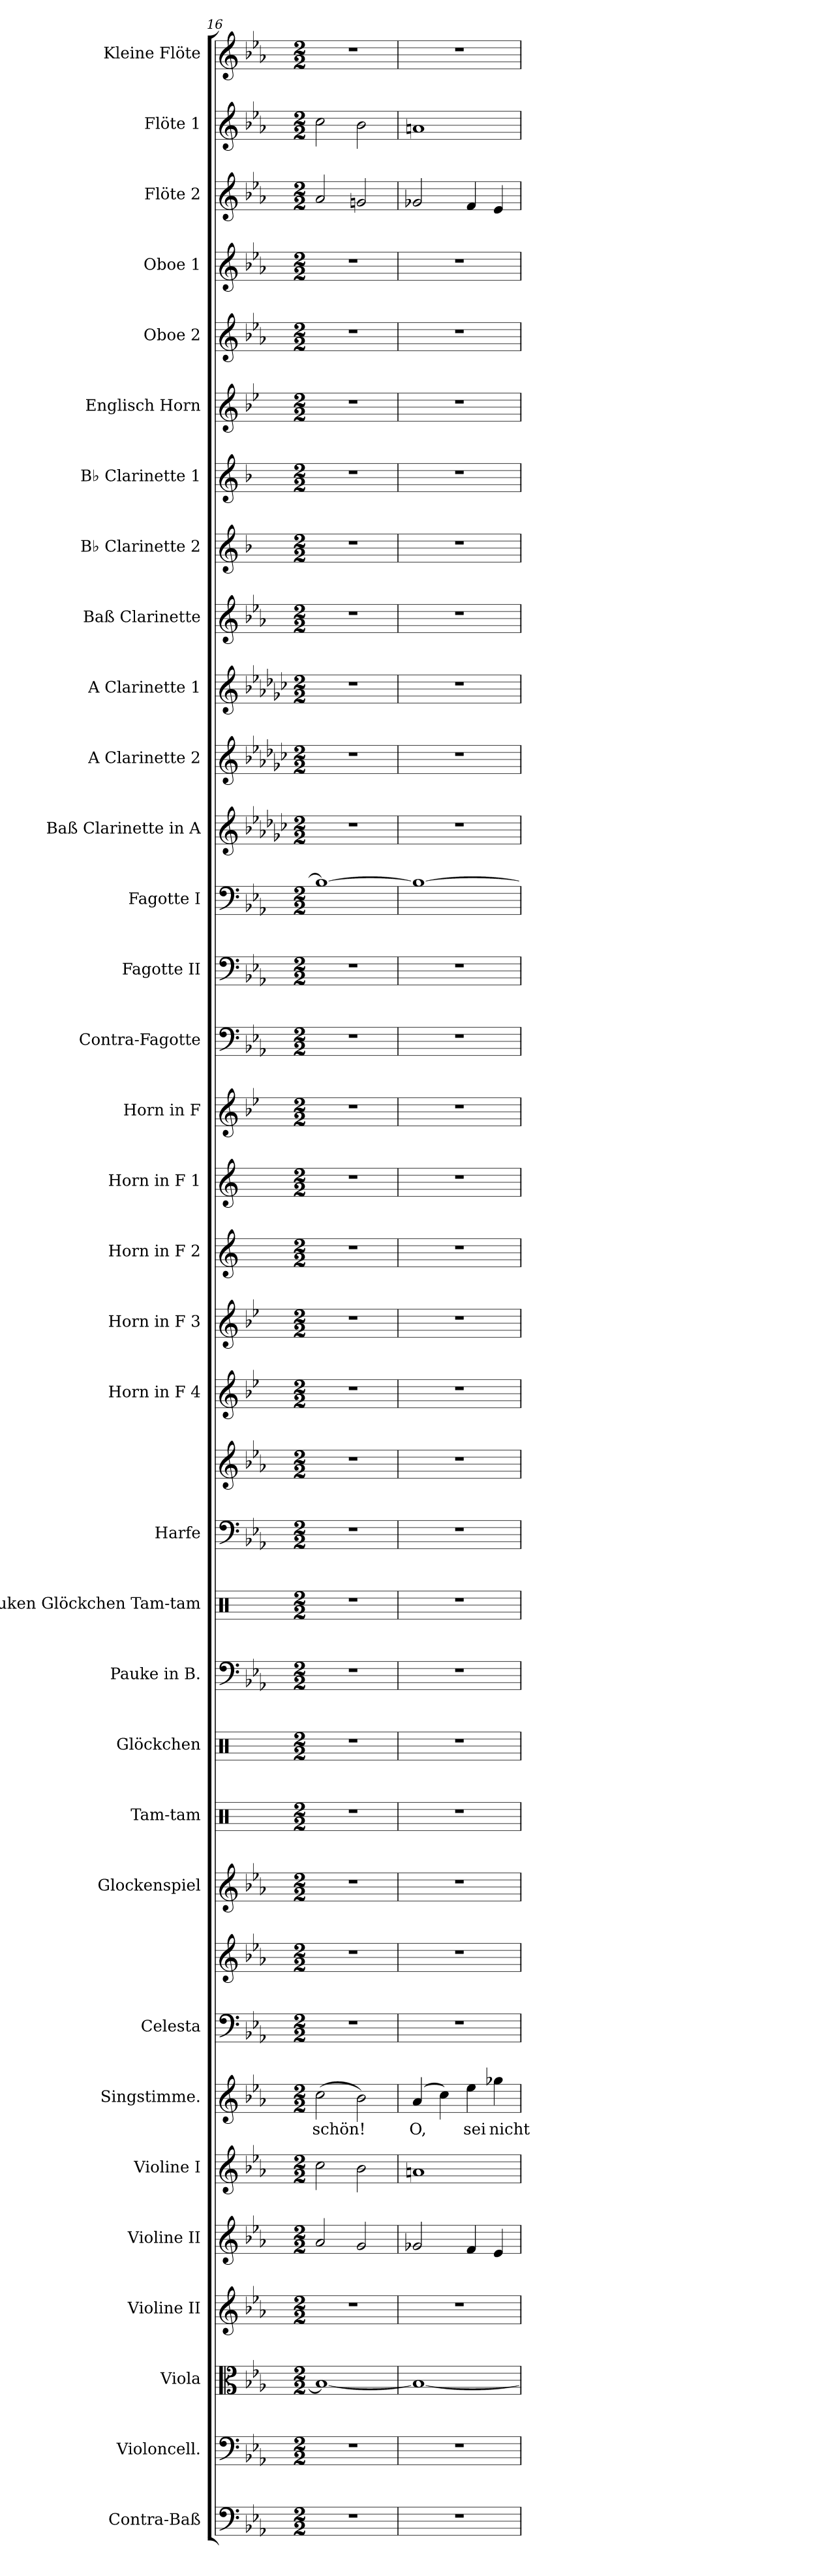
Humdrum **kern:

**kern	**kern	**kern	**kern	**kern	**kern	**kern	**text	**kern	**kern	**kern	**kern	**kern	**kern	**kern	**kern	**kern	**kern	**kern	**kern	**kern	**kern	**kern	**kern	**kern	**kern	**kern	**kern	**kern	**kern	**kern	**kern	**kern	**kern	**kern	**kern	**kern
*part34	*part33	*part32	*part31	*part30	*part29	*part28	*part28	*part27	*part27	*part26	*part25	*part24	*part23	*part22	*part21	*part21	*part20	*part19	*part18	*part17	*part16	*part15	*part14	*part13	*part12	*part11	*part10	*part9	*part8	*part7	*part6	*part5	*part4	*part3	*part2	*part1
*staff36	*staff35	*staff34	*staff33	*staff32	*staff31	*staff30	*staff30	*staff29	*staff28	*staff27	*staff26	*staff25	*staff24	*staff23	*staff22	*staff21	*staff20	*staff19	*staff18	*staff17	*staff16	*staff15	*staff14	*staff13	*staff12	*staff11	*staff10	*staff9	*staff8	*staff7	*staff6	*staff5	*staff4	*staff3	*staff2	*staff1
*I"Contra-Baß	*I"Violoncell.	*I"Viola	*I"Violine II	*I"Violine II	*I"Violine I	*I"Singstimme.	*	*I"Celesta	*	*I"Glockenspiel	*I"Tam-tam	*I"Glöckchen	*I"Pauke in B.	*I"Pauken Glöckchen Tam-tam	*I"Harfe	*	*I"Horn in F 4	*I"Horn in F 3	*I"Horn in F 2	*I"Horn in F 1	*I"Horn in F	*I"Contra-Fagotte	*I"Fagotte II	*I"Fagotte I	*I"Baß Clarinette in A	*I"A Clarinette 2	*I"A Clarinette 1	*I"Baß Clarinette	*I"B♭ Clarinette 2	*I"B♭ Clarinette 1	*I"Englisch Horn	*I"Oboe 2	*I"Oboe 1	*I"Flöte 2	*I"Flöte 1	*I"Kleine Flöte
*I'C.-B.	*I'Vc.	*I'Vla.	*I'Vln. II	*I'Vln. II	*I'Vln. I	*I'Sgst.	*	*I'Cel.	*	*I'Glk.	*I'Tam-tam	*I'Gl.	*I'Pauke	*I'Tam-tam	*I'Hfe.	*	*I'Hn. 4	*I'Hn. 3	*I'Hn. 2	*I'Hn. 1	*	*I'C.-Fg.	*I'Fg. II	*I'Fg. I	*	*I'A Cl. 2	*I'A Cl. 1	*I'B. Cl.	*I'B♭ Cl. 2	*I'B♭ Cl. 1	*I'E. H.	*I'Ob. 2	*I'Ob. 1	*I'Fl. 2	*I'Fl. 1	*I'Kl. Fl.
!!LO:PB:g=z
*clefF4	*clefF4	*clefC3	*clefG2	*clefG2	*clefG2	*clefG2	*	*clefF4	*clefG2	*clefG2	*clefX	*clefX	*clefF4	*clefX	*clefF4	*clefG2	*clefG2	*clefG2	*clefG2	*clefG2	*clefG2	*clefF4	*clefF4	*clefF4	*clefG2	*clefG2	*clefG2	*clefG2	*clefG2	*clefG2	*clefG2	*clefG2	*clefG2	*clefG2	*clefG2	*clefG2
*ITrd7c12	*	*	*	*	*	*	*	*ITrd-7c-12	*ITrd-7c-12	*ITrd-14c-24	*	*	*	*	*	*	*ITrd4c7	*ITrd4c7	*ITrd4c7	*ITrd4c7	*ITrd4c7	*ITrd7c12	*	*	*ITrd2c3	*ITrd2c3	*ITrd2c3	*ITrd8c14	*ITrd1c2	*ITrd1c2	*ITrd4c7	*	*	*	*	*ITrd-7c-12
*k[b-e-a-]	*k[b-e-a-]	*k[b-e-a-]	*k[b-e-a-]	*k[b-e-a-]	*k[b-e-a-]	*k[b-e-a-]	*	*k[b-e-a-]	*k[b-e-a-]	*k[b-e-a-]	*k[]	*k[]	*k[b-e-a-]	*k[]	*k[b-e-a-]	*k[b-e-a-]	*k[b-e-a-]	*k[b-e-a-]	*k[b-]	*k[b-]	*k[b-e-a-]	*k[b-e-a-]	*k[b-e-a-]	*k[b-e-a-]	*k[b-e-a-]	*k[b-e-a-]	*k[b-e-a-]	*k[b-e-a-]	*k[b-e-a-]	*k[b-e-a-]	*k[b-e-a-]	*k[b-e-a-]	*k[b-e-a-]	*k[b-e-a-]	*k[b-e-a-]	*k[b-e-a-]
*M2/2	*M2/2	*M2/2	*M2/2	*M2/2	*M2/2	*M2/2	*	*M2/2	*M2/2	*M2/2	*M2/2	*M2/2	*M2/2	*M2/2	*M2/2	*M2/2	*M2/2	*M2/2	*M2/2	*M2/2	*M2/2	*M2/2	*M2/2	*M2/2	*M2/2	*M2/2	*M2/2	*M2/2	*M2/2	*M2/2	*M2/2	*M2/2	*M2/2	*M2/2	*M2/2	*M2/2
=16	=16	=16	=16	=16	=16	=16	=16	=16	=16	=16	=16	=16	=16	=16	=16	=16	=16	=16	=16	=16	=16	=16	=16	=16	=16	=16	=16	=16	=16	=16	=16	=16	=16	=16	=16	=16
!	!	!	!	!	!	!	!LO:LY:b	!	!	!	!	!	!	!	!	!	!	!	!	!	!	!	!	!	!	!	!	!	!	!	!	!	!	!	!	!
1r	1r	1B-_	1r	2a-/	2cc\	(2cc\	schön!	1r	1r	1r	1r	1r	1r	1r	1r	1r	1r	1r	1r	1r	1r	1r	1r	1B-_	1r	1r	1r	1r	1r	1r	1r	1r	1r	2a-/	2cc\	1r
.	.	.	.	2g/	2b-\	2b-\)	.	.	.	.	.	.	.	.	.	.	.	.	.	.	.	.	.	.	.	.	.	.	.	.	.	.	.	2gn/	2b-\	.
=17	=17	=17	=17	=17	=17	=17	=17	=17	=17	=17	=17	=17	=17	=17	=17	=17	=17	=17	=17	=17	=17	=17	=17	=17	=17	=17	=17	=17	=17	=17	=17	=17	=17	=17	=17	=17
!	!	!	!	!	!	!	!LO:LY:b	!	!	!	!	!	!	!	!	!	!	!	!	!	!	!	!	!	!	!	!	!	!	!	!	!	!	!	!	!
1r	1r	1B-_	1r	2g-X/	1an	(4a-/	O,	1r	1r	1r	1r	1r	1r	1r	1r	1r	1r	1r	1r	1r	1r	1r	1r	1B-_	1r	1r	1r	1r	1r	1r	1r	1r	1r	2g-X/	1an	1r
.	.	.	.	.	.	4cc\)	.	.	.	.	.	.	.	.	.	.	.	.	.	.	.	.	.	.	.	.	.	.	.	.	.	.	.	.	.	.
!	!	!	!	!	!	!	!LO:LY:b	!	!	!	!	!	!	!	!	!	!	!	!	!	!	!	!	!	!	!	!	!	!	!	!	!	!	!	!	!
.	.	.	.	4f/	.	4ee-\	sei	.	.	.	.	.	.	.	.	.	.	.	.	.	.	.	.	.	.	.	.	.	.	.	.	.	.	4f/	.	.
!	!	!	!	!	!	!	!LO:LY:b	!	!	!	!	!	!	!	!	!	!	!	!	!	!	!	!	!	!	!	!	!	!	!	!	!	!	!	!	!
.	.	.	.	4e-/	.	4gg-X\	nicht	.	.	.	.	.	.	.	.	.	.	.	.	.	.	.	.	.	.	.	.	.	.	.	.	.	.	4e-/	.	.
=	=	=	=	=	=	=	=	=	=	=	=	=	=	=	=	=	=	=	=	=	=	=	=	=	=	=	=	=	=	=	=	=	=	=	=	=
*-	*-	*-	*-	*-	*-	*-	*-	*-	*-	*-	*-	*-	*-	*-	*-	*-	*-	*-	*-	*-	*-	*-	*-	*-	*-	*-	*-	*-	*-	*-	*-	*-	*-	*-	*-	*-
